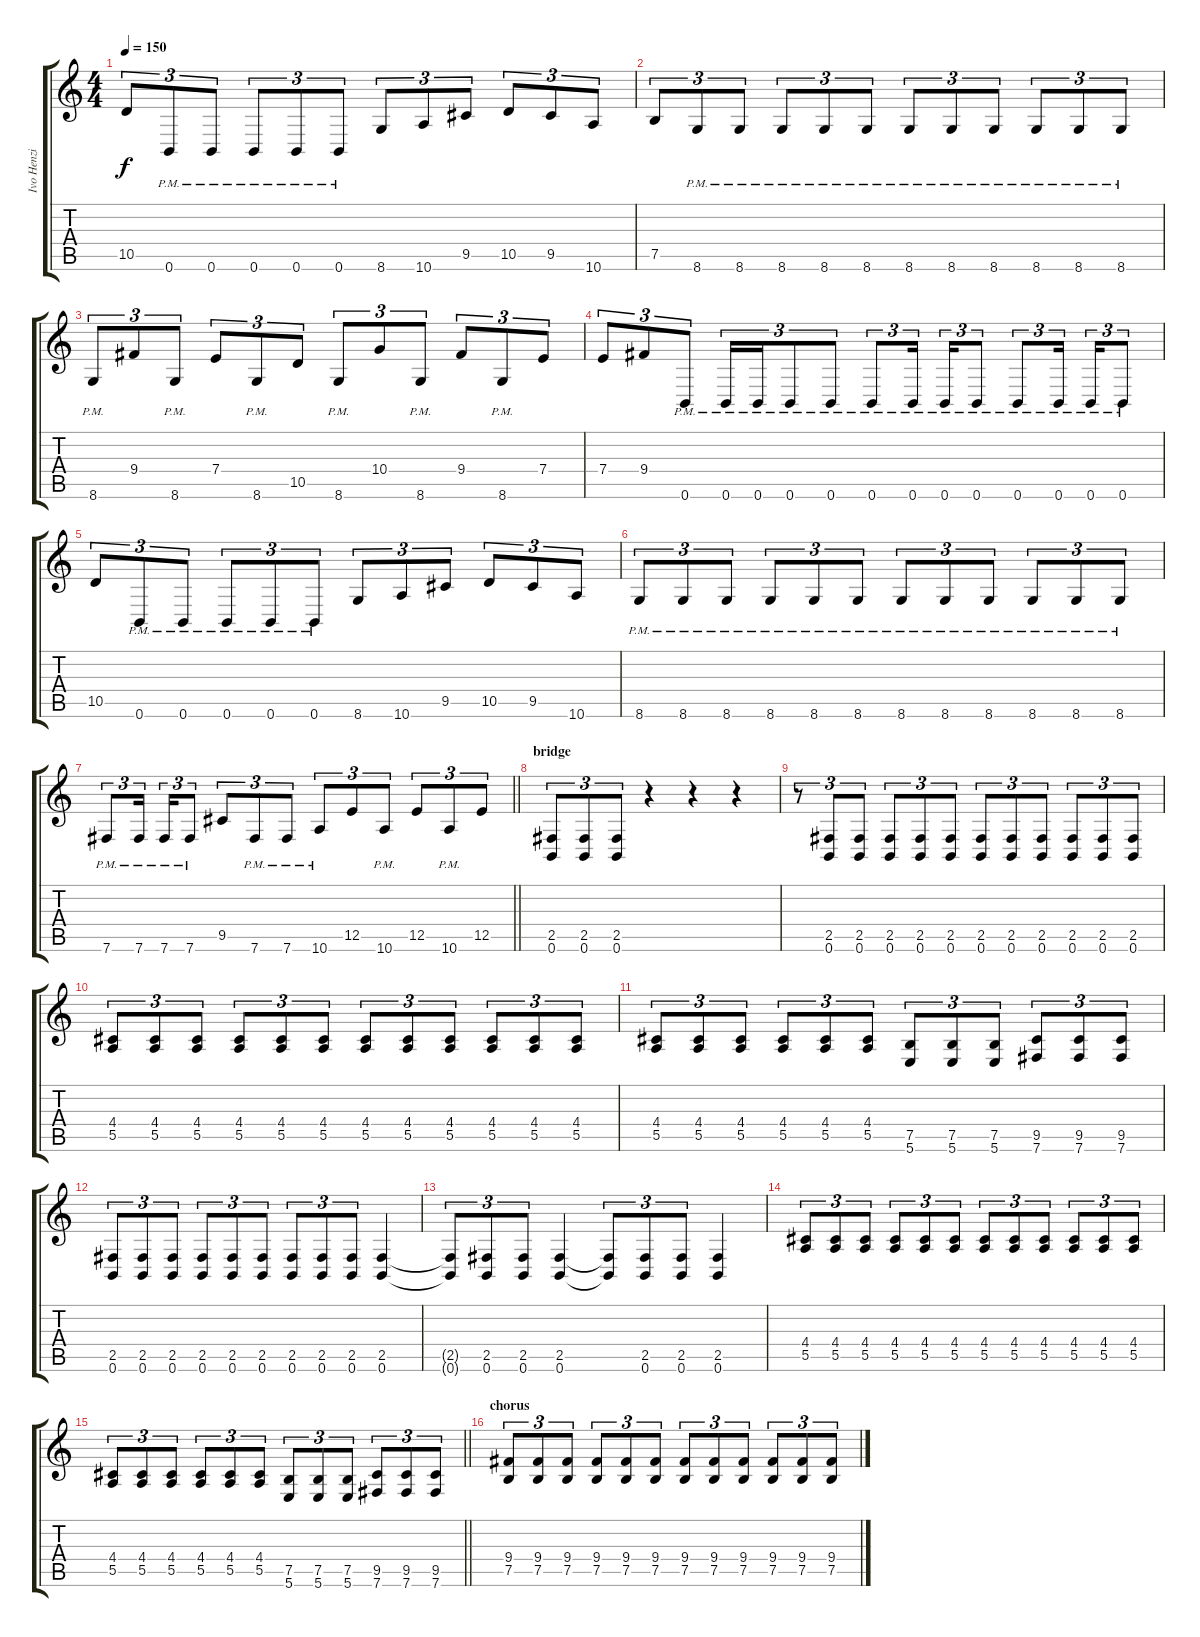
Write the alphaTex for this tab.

\track ("Ivo Henzi" "Ivo Henzi") {instrument distortionguitar}
\staff {score tabs}
\tuning (B3 Gb3 D3 A2 E2 B1) {hide}
\ts (4 4)
\tempo 150
\clef g2
\ks c
10.5.8{tu (3 2) dy f} 0.6{pm}.8{tu (3 2)} 0.6{pm}.8{tu (3 2)} 0.6{pm}.8{tu (3 2)} 0.6{pm}.8{tu (3 2)} 0.6{pm}.8{tu (3 2)} 8.6.8{tu (3 2)} 10.6.8{tu (3 2)} 9.5.8{tu (3 2)} 10.5.8{tu (3 2)} 9.5.8{tu (3 2)} 10.6.8{tu (3 2)} |
7.5.8{tu (3 2)} 8.6{pm}.8{tu (3 2)} 8.6{pm}.8{tu (3 2)} 8.6{pm}.8{tu (3 2)} 8.6{pm}.8{tu (3 2)} 8.6{pm}.8{tu (3 2)} 8.6{pm}.8{tu (3 2)} 8.6{pm}.8{tu (3 2)} 8.6{pm}.8{tu (3 2)} 8.6{pm}.8{tu (3 2)} 8.6{pm}.8{tu (3 2)} 8.6{pm}.8{tu (3 2)} |
8.6{pm}.8{tu (3 2)} 9.4.8{tu (3 2)} 8.6{pm}.8{tu (3 2)} 7.4.8{tu (3 2)} 8.6{pm}.8{tu (3 2)} 10.5.8{tu (3 2)} 8.6{pm}.8{tu (3 2)} 10.4.8{tu (3 2)} 8.6{pm}.8{tu (3 2)} 9.4.8{tu (3 2)} 8.6{pm}.8{tu (3 2)} 7.4.8{tu (3 2)} |
7.4.8{tu (3 2)} 9.4.8{tu (3 2)} 0.6{pm}.8{tu (3 2)} 0.6{pm}.16{tu (3 2)} 0.6{pm}.16{tu (3 2)} 0.6{pm}.8{tu (3 2)} 0.6{pm}.8{tu (3 2)} 0.6{pm}.8{tu (3 2)} 0.6{pm}.16{tu (3 2) beam splitsecondary} 0.6{pm}.16{tu (3 2)} 0.6{pm}.8{tu (3 2)} 0.6{pm}.8{tu (3 2)} 0.6{pm}.16{tu (3 2) beam splitsecondary} 0.6{pm}.16{tu (3 2)} 0.6{pm}.8{tu (3 2)} |
10.5.8{tu (3 2)} 0.6{pm}.8{tu (3 2)} 0.6{pm}.8{tu (3 2)} 0.6{pm}.8{tu (3 2)} 0.6{pm}.8{tu (3 2)} 0.6{pm}.8{tu (3 2)} 8.6.8{tu (3 2)} 10.6.8{tu (3 2)} 9.5.8{tu (3 2)} 10.5.8{tu (3 2)} 9.5.8{tu (3 2)} 10.6.8{tu (3 2)} |
8.6{pm}.8{tu (3 2)} 8.6{pm}.8{tu (3 2)} 8.6{pm}.8{tu (3 2)} 8.6{pm}.8{tu (3 2)} 8.6{pm}.8{tu (3 2)} 8.6{pm}.8{tu (3 2)} 8.6{pm}.8{tu (3 2)} 8.6{pm}.8{tu (3 2)} 8.6{pm}.8{tu (3 2)} 8.6{pm}.8{tu (3 2)} 8.6{pm}.8{tu (3 2)} 8.6{pm}.8{tu (3 2)} |
\barLineRight lightlight
7.6{pm}.8{tu (3 2)} 7.6{pm}.16{tu (3 2) beam splitsecondary} 7.6{pm}.16{tu (3 2)} 7.6{pm}.8{tu (3 2)} 9.5.8{tu (3 2)} 7.6{pm}.8{tu (3 2)} 7.6{pm}.8{tu (3 2)} 10.6{pm}.8{tu (3 2)} 12.5.8{tu (3 2)} 10.6{pm}.8{tu (3 2)} 12.5.8{tu (3 2)} 10.6{pm}.8{tu (3 2)} 12.5.8{tu (3 2)} |
\section ("" "bridge")
(2.5 0.6).8{tu (3 2)} (2.5 0.6).8{tu (3 2)} (2.5 0.6).8{tu (3 2)} r.4 r.4 r.4 |
r.8{tu (3 2)} (2.5 0.6).8{tu (3 2)} (2.5 0.6).8{tu (3 2)} (2.5 0.6).8{tu (3 2)} (2.5 0.6).8{tu (3 2)} (2.5 0.6).8{tu (3 2)} (2.5 0.6).8{tu (3 2)} (2.5 0.6).8{tu (3 2)} (2.5 0.6).8{tu (3 2)} (2.5 0.6).8{tu (3 2)} (2.5 0.6).8{tu (3 2)} (2.5 0.6).8{tu (3 2)} |
(4.4 5.5).8{tu (3 2)} (4.4 5.5).8{tu (3 2)} (4.4 5.5).8{tu (3 2)} (4.4 5.5).8{tu (3 2)} (4.4 5.5).8{tu (3 2)} (4.4 5.5).8{tu (3 2)} (4.4 5.5).8{tu (3 2)} (4.4 5.5).8{tu (3 2)} (4.4 5.5).8{tu (3 2)} (4.4 5.5).8{tu (3 2)} (4.4 5.5).8{tu (3 2)} (4.4 5.5).8{tu (3 2)} |
(4.4 5.5).8{tu (3 2)} (4.4 5.5).8{tu (3 2)} (4.4 5.5).8{tu (3 2)} (4.4 5.5).8{tu (3 2)} (4.4 5.5).8{tu (3 2)} (4.4 5.5).8{tu (3 2)} (7.5 5.6).8{tu (3 2)} (7.5 5.6).8{tu (3 2)} (7.5 5.6).8{tu (3 2)} (9.5 7.6).8{tu (3 2)} (9.5 7.6).8{tu (3 2)} (9.5 7.6).8{tu (3 2)} |
(2.5 0.6).8{tu (3 2)} (2.5 0.6).8{tu (3 2)} (2.5 0.6).8{tu (3 2)} (2.5 0.6).8{tu (3 2)} (2.5 0.6).8{tu (3 2)} (2.5 0.6).8{tu (3 2)} (2.5 0.6).8{tu (3 2)} (2.5 0.6).8{tu (3 2)} (2.5 0.6).8{tu (3 2)} (2.5 0.6).4 |
(2.5{t} 0.6{t}).8{tu (3 2)} (2.5 0.6).8{tu (3 2)} (2.5 0.6).8{tu (3 2)} (2.5 0.6).4 (2.5{t} 0.6{t}).8{tu (3 2)} (2.5 0.6).8{tu (3 2)} (2.5 0.6).8{tu (3 2)} (2.5 0.6).4 |
(4.4 5.5).8{tu (3 2)} (4.4 5.5).8{tu (3 2)} (4.4 5.5).8{tu (3 2)} (4.4 5.5).8{tu (3 2)} (4.4 5.5).8{tu (3 2)} (4.4 5.5).8{tu (3 2)} (4.4 5.5).8{tu (3 2)} (4.4 5.5).8{tu (3 2)} (4.4 5.5).8{tu (3 2)} (4.4 5.5).8{tu (3 2)} (4.4 5.5).8{tu (3 2)} (4.4 5.5).8{tu (3 2)} |
\barLineRight lightlight
(4.4 5.5).8{tu (3 2)} (4.4 5.5).8{tu (3 2)} (4.4 5.5).8{tu (3 2)} (4.4 5.5).8{tu (3 2)} (4.4 5.5).8{tu (3 2)} (4.4 5.5).8{tu (3 2)} (7.5 5.6).8{tu (3 2)} (7.5 5.6).8{tu (3 2)} (7.5 5.6).8{tu (3 2)} (9.5 7.6).8{tu (3 2)} (9.5 7.6).8{tu (3 2)} (9.5 7.6).8{tu (3 2)} |
\section ("" "chorus")
(9.4 7.5).8{tu (3 2)} (9.4 7.5).8{tu (3 2)} (9.4 7.5).8{tu (3 2)} (9.4 7.5).8{tu (3 2)} (9.4 7.5).8{tu (3 2)} (9.4 7.5).8{tu (3 2)} (9.4 7.5).8{tu (3 2)} (9.4 7.5).8{tu (3 2)} (9.4 7.5).8{tu (3 2)} (9.4 7.5).8{tu (3 2)} (9.4 7.5).8{tu (3 2)} (9.4 7.5).8{tu (3 2)}
